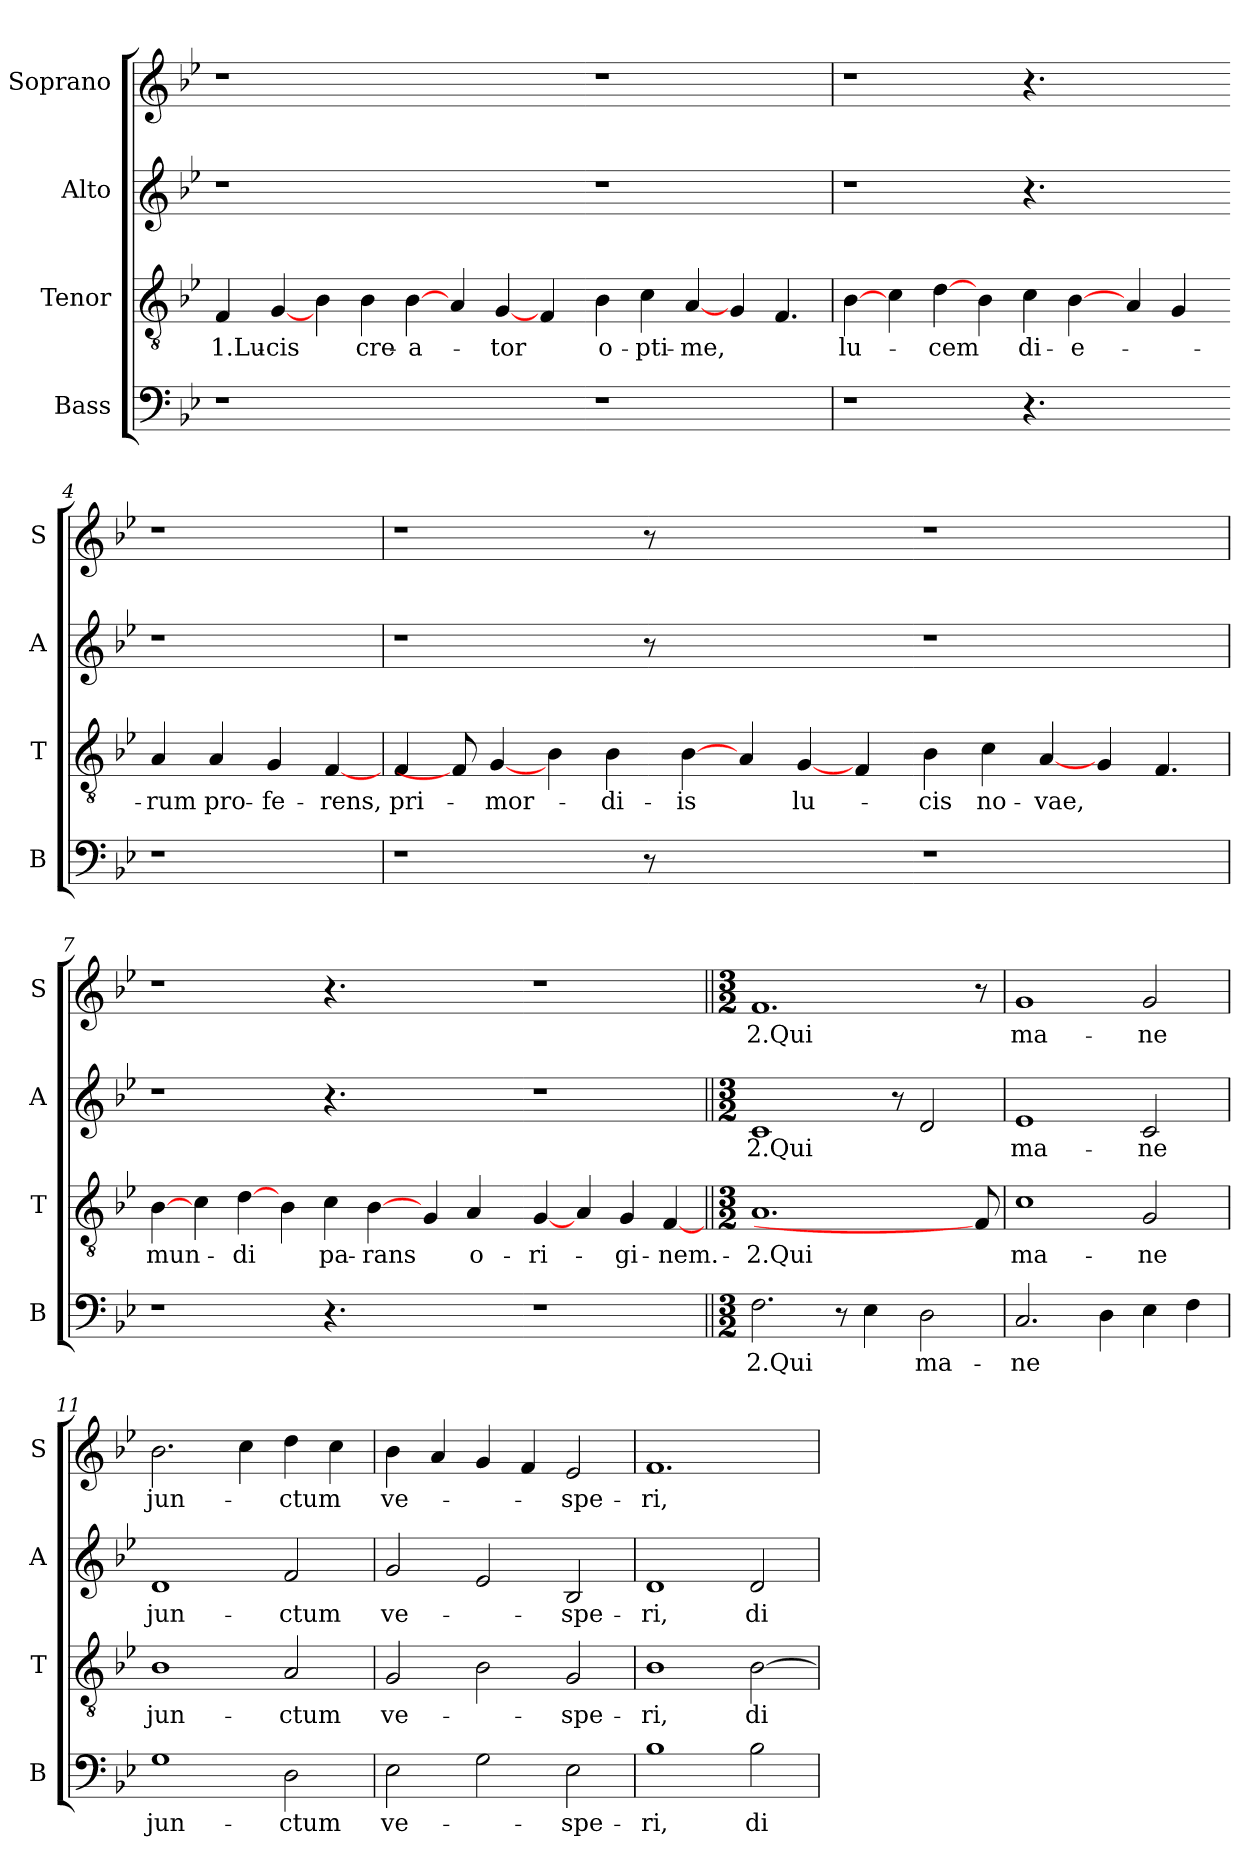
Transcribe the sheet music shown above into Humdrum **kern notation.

**kern	**text	**kern	**text	**kern	**text	**kern	**text
*part4	*part4	*part3	*part3	*part2	*part2	*part1	*part1
*staff4	*staff4	*staff3	*staff3	*staff2	*staff2	*staff1	*staff1
*I"Bass	*	*I"Tenor	*	*I"Alto	*	*I"Soprano	*
*I'B	*	*I'T	*	*I'A	*	*I'S	*
*clefF4	*	*clefGv2	*	*clefG2	*	*clefG2	*
*k[b-e-]	*	*k[b-e-]	*	*k[b-e-]	*	*k[b-e-]	*
*B-:	*	*B-:	*	*B-:	*	*B-:	*
=1	=1	=1	=1	=1	=1	=1	=1
1r	.	4F	1.Lu-	1r	.	1r	.
.	.	[4G	-cis	.	.	.	.
.	.	4B-	.	.	.	.	.
.	.	4B-	cre-	.	.	.	.
1ryy	.	[4B-	-a-	1ryy	.	1ryy	.
.	.	4A	.	.	.	.	.
.	.	[>4G	-tor	.	.	.	.
.	.	4F	.	.	.	.	.
=2-	=2-	=2-	=2-	=2-	=2-	=2-	=2-
1r	.	4B-	o-	1r	.	1r	.
.	.	4c	-pti-	.	.	.	.
.	.	[>4A	-me,	.	.	.	.
.	.	4G	.	.	.	.	.
4.ryy	.	4.F	.	4.ryy	.	4.ryy	.
=3	=3	=3	=3	=3	=3	=3	=3
1r	.	[4B-	lu-	1r	.	1r	.
.	.	4c	.	.	.	.	.
.	.	[4d	-cem	.	.	.	.
.	.	4B-	.	.	.	.	.
4.r	.	4c	di-	4.r	.	4.r	.
.	.	[4B-	-e-	.	.	.	.
2ryy	.	.	.	2ryy	.	2ryy	.
.	.	4A	.	.	.	.	.
.	.	4G	.	.	.	.	.
8ryy	.	.	.	8ryy	.	8ryy	.
=4-	=4-	=4-	=4-	=4-	=4-	=4-	=4-
1r	.	4A	-rum	1r	.	1r	.
.	.	4A	pro-	.	.	.	.
.	.	4G	-fe-	.	.	.	.
.	.	[4F	-rens,	.	.	.	.
!!LO:LB:g=z
=5	=5	=5	=5	=5	=5	=5	=5
1r	.	4F	pri-	1r	.	1r	.
.	.	8F]	.	.	.	.	.
.	.	[4G	-mor-	.	.	.	.
.	.	4B-	.	.	.	.	.
.	.	4B-	-di-	.	.	.	.
8r	.	.	.	8r	.	8r	.
1ryy	.	[4B-	-is	1ryy	.	1ryy	.
.	.	4A	.	.	.	.	.
.	.	[>4G	lu-	.	.	.	.
.	.	4F	.	.	.	.	.
=6-	=6-	=6-	=6-	=6-	=6-	=6-	=6-
1r	.	4B-	-cis	1r	.	1r	.
.	.	4c	no-	.	.	.	.
.	.	[>4A	-vae,	.	.	.	.
.	.	4G	.	.	.	.	.
4.ryy	.	4.F	.	4.ryy	.	4.ryy	.
=7	=7	=7	=7	=7	=7	=7	=7
1r	.	[4B-	mun-	1r	.	1r	.
.	.	4c	.	.	.	.	.
.	.	[4d	-di	.	.	.	.
.	.	4B-	.	.	.	.	.
4.r	.	4c	pa-	4.r	.	4.r	.
.	.	[4B-	-rans	.	.	.	.
2ryy	.	.	.	2ryy	.	2ryy	.
.	.	4G	.	.	.	.	.
.	.	4A	o-	.	.	.	.
8ryy	.	.	.	8ryy	.	8ryy	.
=8-	=8-	=8-	=8-	=8-	=8-	=8-	=8-
1r	.	[>4G	-ri-	1r	.	1r	.
.	.	4A	.	.	.	.	.
.	.	4G	-gi-	.	.	.	.
.	.	[4F	-nem.-	.	.	.	.
!!LO:LB:g=z
=9||	=9||	=9||	=9||	=9||	=9||	=9||	=9||
*M3/2	*	*M3/2	*	*M3/2	*	*M3/2	*
2.F\	2.Qui	1.A	-2.Qui	1c	2.Qui	1.f	2.Qui
8r	.	.	.	.	.	.	.
4E-\	.	.	.	.	.	.	.
.	.	.	.	8r	.	.	.
2D\	ma-	.	.	2d/	.	.	.
.	.	8F]	.	.	.	8r	.
=10	=10	=10	=10	=10	=10	=10	=10
2.C/	-ne	1c	ma-	1e-	ma-	1g	ma-
4D\	.	.	.	.	.	.	.
4E-\	.	2G/	-ne	2c/	-ne	2g/	-ne
4F\	.	.	.	.	.	.	.
=11	=11	=11	=11	=11	=11	=11	=11
1G	jun-	1B-	jun-	1d	jun-	2.b-\	jun-
.	.	.	.	.	.	4cc\	.
2D\	-ctum	2A/	-ctum	2f/	-ctum	4dd\	-ctum
.	.	.	.	.	.	4cc\	.
=12	=12	=12	=12	=12	=12	=12	=12
2E-\	ve-	2G/	ve-	2g/	ve-	4b-\	ve-
.	.	.	.	.	.	4a/	.
2G\	.	2B-\	.	2e-/	.	4g/	.
.	.	.	.	.	.	4f/	.
2E-\	-spe-	2G/	-spe-	2B-/	-spe-	2e-/	-spe-
=13	=13	=13	=13	=13	=13	=13	=13
1B-	-ri,	1B-	-ri,	1d	-ri,	1.f	-ri,
2B-\	di-	[2B-\	di-	2d/	di-	.	.
=	=	=	=	=	=	=	=
*-	*-	*-	*-	*-	*-	*-	*-
